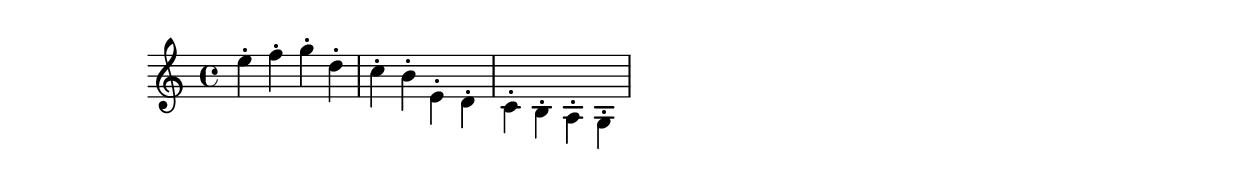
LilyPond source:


\version "2.2.0"

\header{

    texidoc=" The staccato dot (and all scripts with follow-into-staff
set) must not be on staff lines. The staccato dot is close to the
notehead. If the head is in a space, then the dot is in the space next
to it.  "

}

\score { 
    \context Voice \notes\relative c' {
	e'4-. f-. g-. d-. c-. b-.
	\stemDown
	e,-. d-. c-. b-. a-. g-.    
    }
    \paper {
	raggedright = ##t
    }  
}

